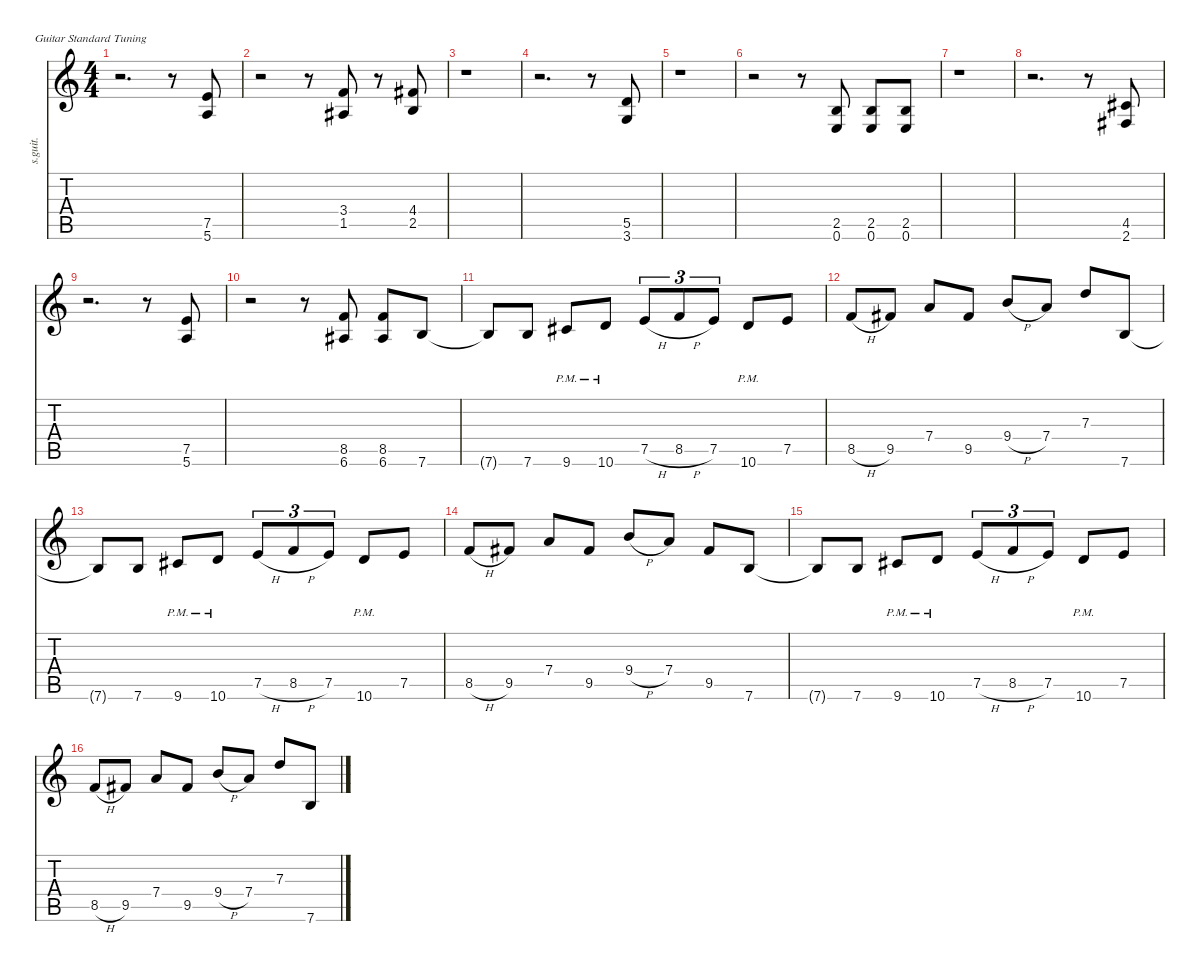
\defaultSystemsLayout 4
\hideDynamics
\bracketExtendMode nobrackets
\track ("Marty Friedman (Lead Guitar)" "s.guit.") {instrument distortionguitar}
\staff {score tabs}
\tuning (E4 B3 G3 D3 A2 E2)
\ts (4 4)
\tempo (196 hide)
\clef g2
\ks c
r.2{d dy f} r.8 (7.5 5.6).8{lyrics (0 "") lyrics (1 "") lyrics (2 "") lyrics (3 "") lyrics (4 "")} |
r.2 r.8 (3.4 1.5{acc #}).8{lyrics (0 "") lyrics (1 "") lyrics (2 "") lyrics (3 "") lyrics (4 "")} r.8 (4.4{acc #} 2.5).8{lyrics (0 "") lyrics (1 "") lyrics (2 "") lyrics (3 "") lyrics (4 "")} |
r.1 |
r.2{d} r.8 (5.5 3.6).8{lyrics (0 "") lyrics (1 "") lyrics (2 "") lyrics (3 "") lyrics (4 "")} |
r.1 |
r.2 r.8 (2.5 0.6).8{lyrics (0 "") lyrics (1 "") lyrics (2 "") lyrics (3 "") lyrics (4 "")} (2.5 0.6).8{lyrics (0 "") lyrics (1 "") lyrics (2 "") lyrics (3 "") lyrics (4 "")} (2.5 0.6).8{lyrics (0 "") lyrics (1 "") lyrics (2 "") lyrics (3 "") lyrics (4 "")} |
r.1 |
r.2{d} r.8 (4.5{acc #} 2.6{acc #}).8{lyrics (0 "") lyrics (1 "") lyrics (2 "") lyrics (3 "") lyrics (4 "")} |
r.2{d} r.8 (7.5 5.6).8{lyrics (0 "") lyrics (1 "") lyrics (2 "") lyrics (3 "") lyrics (4 "")} |
r.2 r.8 (8.5 6.6{acc #}).8{lyrics (0 "") lyrics (1 "") lyrics (2 "") lyrics (3 "") lyrics (4 "")} (8.5 6.6{acc #}).8{lyrics (0 "") lyrics (1 "") lyrics (2 "") lyrics (3 "") lyrics (4 "")} 7.6.8{lyrics (0 "") lyrics (1 "") lyrics (2 "") lyrics (3 "") lyrics (4 "")} |
7.6{t}.8{lyrics (0 "") lyrics (1 "") lyrics (2 "") lyrics (3 "") lyrics (4 "")} 7.6.8{lyrics (0 "") lyrics (1 "") lyrics (2 "") lyrics (3 "") lyrics (4 "")} 9.6{pm acc #}.8{lyrics (0 "") lyrics (1 "") lyrics (2 "") lyrics (3 "") lyrics (4 "")} 10.6{pm}.8{lyrics (0 "") lyrics (1 "") lyrics (2 "") lyrics (3 "") lyrics (4 "")} 7.5{h}.8{tu (3 2) lyrics (0 "") lyrics (1 "") lyrics (2 "") lyrics (3 "") lyrics (4 "")} 8.5{h}.8{tu (3 2) lyrics (0 "") lyrics (1 "") lyrics (2 "") lyrics (3 "") lyrics (4 "")} 7.5.8{tu (3 2) lyrics (0 "") lyrics (1 "") lyrics (2 "") lyrics (3 "") lyrics (4 "")} 10.6{pm}.8{lyrics (0 "") lyrics (1 "") lyrics (2 "") lyrics (3 "") lyrics (4 "")} 7.5.8{lyrics (0 "") lyrics (1 "") lyrics (2 "") lyrics (3 "") lyrics (4 "")} |
8.5{h}.8{lyrics (0 "") lyrics (1 "") lyrics (2 "") lyrics (3 "") lyrics (4 "")} 9.5{acc #}.8{lyrics (0 "") lyrics (1 "") lyrics (2 "") lyrics (3 "") lyrics (4 "")} 7.4.8{lyrics (0 "") lyrics (1 "") lyrics (2 "") lyrics (3 "") lyrics (4 "")} 9.5{acc #}.8{lyrics (0 "") lyrics (1 "") lyrics (2 "") lyrics (3 "") lyrics (4 "")} 9.4{h}.8{lyrics (0 "") lyrics (1 "") lyrics (2 "") lyrics (3 "") lyrics (4 "")} 7.4.8{lyrics (0 "") lyrics (1 "") lyrics (2 "") lyrics (3 "") lyrics (4 "")} 7.3.8{lyrics (0 "") lyrics (1 "") lyrics (2 "") lyrics (3 "") lyrics (4 "")} 7.6.8{lyrics (0 "") lyrics (1 "") lyrics (2 "") lyrics (3 "") lyrics (4 "")} |
7.6{t}.8{lyrics (0 "") lyrics (1 "") lyrics (2 "") lyrics (3 "") lyrics (4 "")} 7.6.8{lyrics (0 "") lyrics (1 "") lyrics (2 "") lyrics (3 "") lyrics (4 "")} 9.6{pm acc #}.8{lyrics (0 "") lyrics (1 "") lyrics (2 "") lyrics (3 "") lyrics (4 "")} 10.6{pm}.8{lyrics (0 "") lyrics (1 "") lyrics (2 "") lyrics (3 "") lyrics (4 "")} 7.5{h}.8{tu (3 2) lyrics (0 "") lyrics (1 "") lyrics (2 "") lyrics (3 "") lyrics (4 "")} 8.5{h}.8{tu (3 2) lyrics (0 "") lyrics (1 "") lyrics (2 "") lyrics (3 "") lyrics (4 "")} 7.5.8{tu (3 2) lyrics (0 "") lyrics (1 "") lyrics (2 "") lyrics (3 "") lyrics (4 "")} 10.6{pm}.8{lyrics (0 "") lyrics (1 "") lyrics (2 "") lyrics (3 "") lyrics (4 "")} 7.5.8{lyrics (0 "") lyrics (1 "") lyrics (2 "") lyrics (3 "") lyrics (4 "")} |
8.5{h}.8{lyrics (0 "") lyrics (1 "") lyrics (2 "") lyrics (3 "") lyrics (4 "")} 9.5{acc #}.8{lyrics (0 "") lyrics (1 "") lyrics (2 "") lyrics (3 "") lyrics (4 "")} 7.4.8{lyrics (0 "") lyrics (1 "") lyrics (2 "") lyrics (3 "") lyrics (4 "")} 9.5{acc #}.8{lyrics (0 "") lyrics (1 "") lyrics (2 "") lyrics (3 "") lyrics (4 "")} 9.4{h}.8{lyrics (0 "") lyrics (1 "") lyrics (2 "") lyrics (3 "") lyrics (4 "")} 7.4.8{lyrics (0 "") lyrics (1 "") lyrics (2 "") lyrics (3 "") lyrics (4 "")} 9.5{acc #}.8{lyrics (0 "") lyrics (1 "") lyrics (2 "") lyrics (3 "") lyrics (4 "")} 7.6.8{lyrics (0 "") lyrics (1 "") lyrics (2 "") lyrics (3 "") lyrics (4 "")} |
7.6{t}.8{lyrics (0 "") lyrics (1 "") lyrics (2 "") lyrics (3 "") lyrics (4 "")} 7.6.8{lyrics (0 "") lyrics (1 "") lyrics (2 "") lyrics (3 "") lyrics (4 "")} 9.6{pm acc #}.8{lyrics (0 "") lyrics (1 "") lyrics (2 "") lyrics (3 "") lyrics (4 "")} 10.6{pm}.8{lyrics (0 "") lyrics (1 "") lyrics (2 "") lyrics (3 "") lyrics (4 "")} 7.5{h}.8{tu (3 2) lyrics (0 "") lyrics (1 "") lyrics (2 "") lyrics (3 "") lyrics (4 "")} 8.5{h}.8{tu (3 2) lyrics (0 "") lyrics (1 "") lyrics (2 "") lyrics (3 "") lyrics (4 "")} 7.5.8{tu (3 2) lyrics (0 "") lyrics (1 "") lyrics (2 "") lyrics (3 "") lyrics (4 "")} 10.6{pm}.8{lyrics (0 "") lyrics (1 "") lyrics (2 "") lyrics (3 "") lyrics (4 "")} 7.5.8{lyrics (0 "") lyrics (1 "") lyrics (2 "") lyrics (3 "") lyrics (4 "")} |
8.5{h}.8{lyrics (0 "") lyrics (1 "") lyrics (2 "") lyrics (3 "") lyrics (4 "")} 9.5{acc #}.8{lyrics (0 "") lyrics (1 "") lyrics (2 "") lyrics (3 "") lyrics (4 "")} 7.4.8{lyrics (0 "") lyrics (1 "") lyrics (2 "") lyrics (3 "") lyrics (4 "")} 9.5{acc #}.8{lyrics (0 "") lyrics (1 "") lyrics (2 "") lyrics (3 "") lyrics (4 "")} 9.4{h}.8{lyrics (0 "") lyrics (1 "") lyrics (2 "") lyrics (3 "") lyrics (4 "")} 7.4.8{lyrics (0 "") lyrics (1 "") lyrics (2 "") lyrics (3 "") lyrics (4 "")} 7.3.8{lyrics (0 "") lyrics (1 "") lyrics (2 "") lyrics (3 "") lyrics (4 "")} 7.6.8{lyrics (0 "") lyrics (1 "") lyrics (2 "") lyrics (3 "") lyrics (4 "")}
